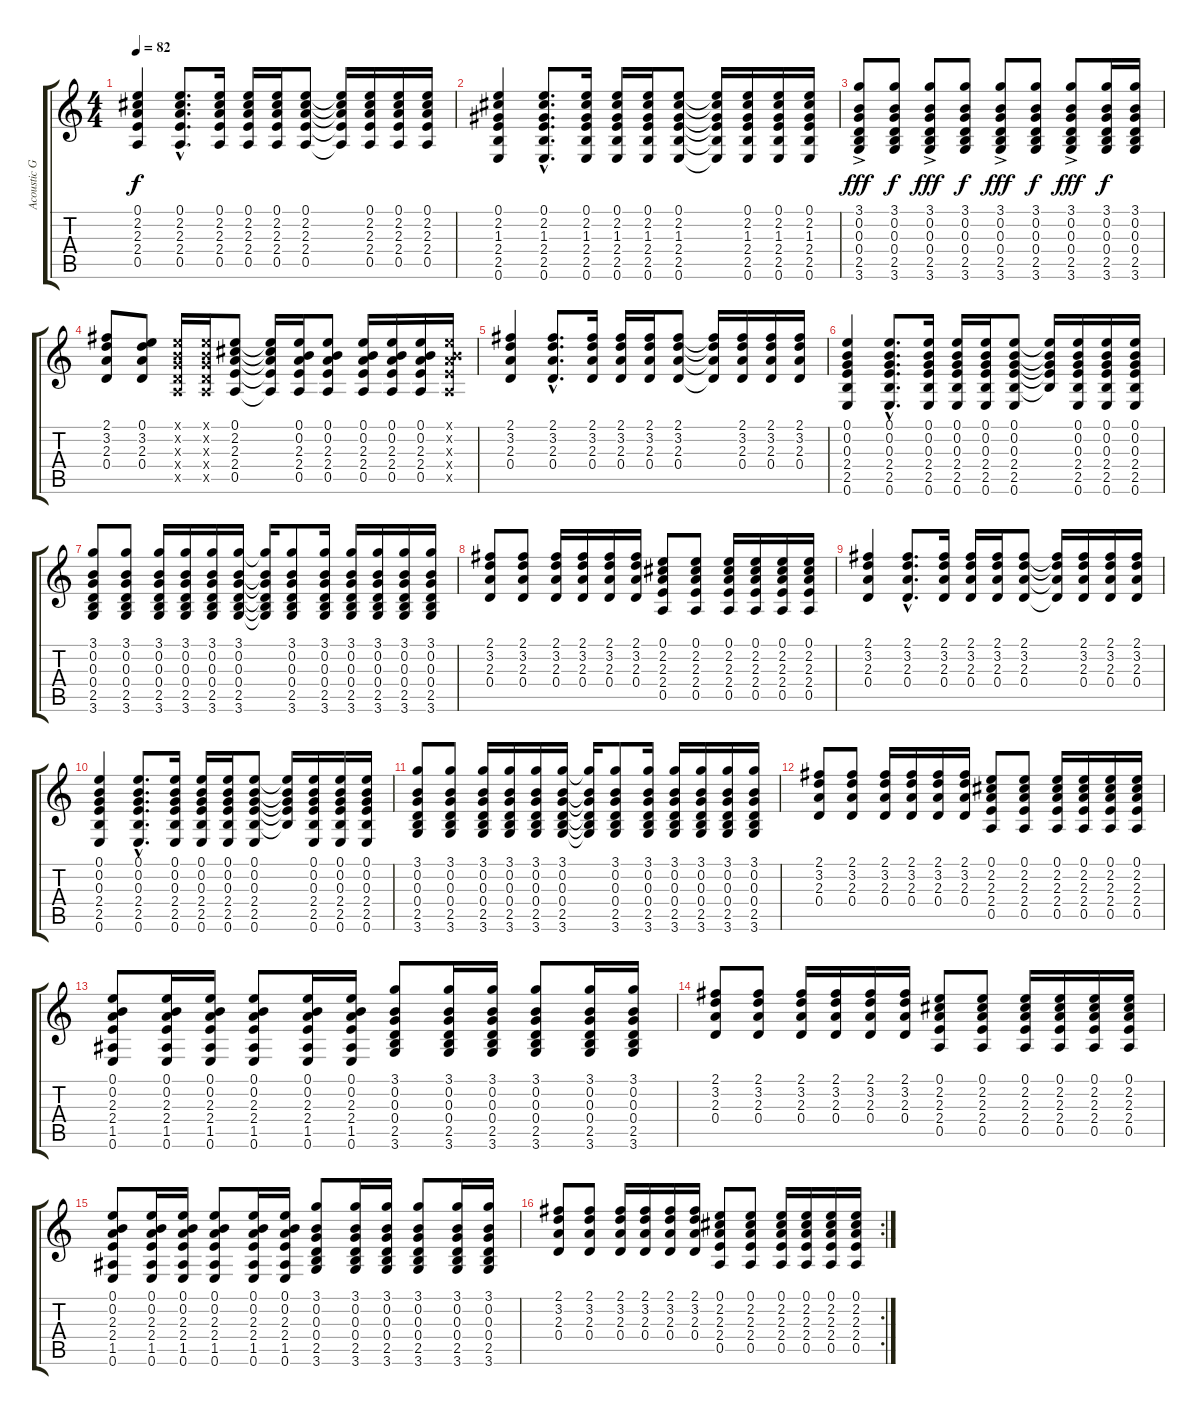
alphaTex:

\track ("Acoustic Guitar" "Acoustic G") {instrument acousticguitarnylon}
\staff {score tabs}
\tuning (E4 B3 G3 D3 A2 E2) {hide}
\ts (4 4)
\tempo 82
\clef g2
\ks c
(0.1 2.2 2.3 2.4 0.5).4{dy f} (0.1{hac} 2.2{hac} 2.3{hac} 2.4{hac} 0.5{hac}).8{d} (0.1 2.2 2.3 2.4 0.5).16 (0.1 2.2 2.3 2.4 0.5).16 (0.1 2.2 2.3 2.4 0.5).16 (0.1 2.2 2.3 2.4 0.5).8 (0.1{t} 2.2{t} 2.3{t} 2.4{t} 0.5{t}).16 (0.1 2.2 2.3 2.4 0.5).16 (0.1 2.2 2.3 2.4 0.5).16 (0.1 2.2 2.3 2.4 0.5).16 |
(0.1 2.2 1.3 2.4 2.5 0.6).4 (0.1{hac} 2.2{hac} 1.3{hac} 2.4{hac} 2.5{hac} 0.6{hac}).8{d} (0.1 2.2 1.3 2.4 2.5 0.6).16 (0.1 2.2 1.3 2.4 2.5 0.6).16 (0.1 2.2 1.3 2.4 2.5 0.6).16 (0.1 2.2 1.3 2.4 2.5 0.6).8 (0.1{t} 2.2{t} 1.3{t} 2.4{t} 2.5{t} 0.6{t}).16 (0.1 2.2 1.3 2.4 2.5 0.6).16 (0.1 2.2 1.3 2.4 2.5 0.6).16 (0.1 2.2 1.3 2.4 2.5 0.6).16 |
(3.1{ac} 0.2{ac} 0.3{ac} 0.4{ac} 2.5{ac} 3.6{ac}).8{dy fff} (3.1 0.2 0.3 0.4 2.5 3.6).8{dy f} (3.1{ac} 0.2{ac} 0.3{ac} 0.4{ac} 2.5{ac} 3.6{ac}).8{dy fff} (3.1 0.2 0.3 0.4 2.5 3.6).8{dy f} (3.1{ac} 0.2{ac} 0.3{ac} 0.4{ac} 2.5{ac} 3.6{ac}).8{dy fff} (3.1 0.2 0.3 0.4 2.5 3.6).8{dy f} (3.1{ac} 0.2{ac} 0.3{ac} 0.4{ac} 2.5{ac} 3.6{ac}).8{dy fff} (3.1 0.2 0.3 0.4 2.5 3.6).16{dy f} (3.1 0.2 0.3 0.4 2.5 3.6).16 |
(2.1 3.2 2.3 0.4).8 (0.1 3.2 2.3 0.4).8 (0.1{x} 0.2{x} 0.3{x} 0.4{x} 0.5{x}).16 (0.1{x} 0.2{x} 0.3{x} 0.4{x} 0.5{x}).16 (0.1 2.2 2.3 2.4 0.5).8 (0.1{t} 2.2{t} 2.3{t} 2.4{t} 0.5{t}).16 (0.1 0.2 2.3 2.4 0.5).16 (0.1 0.2 2.3 2.4 0.5).8 (0.1 0.2 2.3 2.4 0.5).16 (0.1 0.2 2.3 2.4 0.5).16 (0.1 0.2 2.3 2.4 0.5).16 (0.1{x} 0.2{x} 2.3{x} 2.4{x} 0.5{x}).16 |
(2.1 3.2 2.3 0.4).4 (2.1{hac} 3.2{hac} 2.3{hac} 0.4{hac}).8{d} (2.1 3.2 2.3 0.4).16 (2.1 3.2 2.3 0.4).16 (2.1 3.2 2.3 0.4).16 (2.1 3.2 2.3 0.4).8 (2.1{t} 3.2{t} 2.3{t} 0.4{t}).16 (2.1 3.2 2.3 0.4).16 (2.1 3.2 2.3 0.4).16 (2.1 3.2 2.3 0.4).16 |
(0.1 0.2 0.3 2.4 2.5 0.6).4 (0.1{hac} 0.2{hac} 0.3{hac} 2.4{hac} 2.5{hac} 0.6{hac}).8{d} (0.1 0.2 0.3 2.4 2.5 0.6).16 (0.1 0.2 0.3 2.4 2.5 0.6).16 (0.1 0.2 0.3 2.4 2.5 0.6).16 (0.1 0.2 0.3 2.4 2.5 0.6).8 (0.1{t} 0.2{t} 0.3{t} 2.4{t} 2.5{t}).16 (0.1 0.2 0.3 2.4 2.5 0.6).16 (0.1 0.2 0.3 2.4 2.5 0.6).16 (0.1 0.2 0.3 2.4 2.5 0.6).16 |
(3.1 0.2 0.3 0.4 2.5 3.6).8 (3.1 0.2 0.3 0.4 2.5 3.6).8 (3.1 0.2 0.3 0.4 2.5 3.6).16 (3.1 0.2 0.3 0.4 2.5 3.6).16 (3.1 0.2 0.3 0.4 2.5 3.6).16 (3.1 0.2 0.3 0.4 2.5 3.6).16 (3.1{t} 0.2{t} 0.3{t} 0.4{t} 2.5{t} 3.6{t}).16 (3.1 0.2 0.3 0.4 2.5 3.6).8 (3.1 0.2 0.3 0.4 2.5 3.6).16 (3.1 0.2 0.3 0.4 2.5 3.6).16 (3.1 0.2 0.3 0.4 2.5 3.6).16 (3.1 0.2 0.3 0.4 2.5 3.6).16 (3.1 0.2 0.3 0.4 2.5 3.6).16 |
(2.1 3.2 2.3 0.4).8 (2.1 3.2 2.3 0.4).8 (2.1 3.2 2.3 0.4).16 (2.1 3.2 2.3 0.4).16 (2.1 3.2 2.3 0.4).16 (2.1 3.2 2.3 0.4).16 (0.1 2.2 2.3 2.4 0.5).8 (0.1 2.2 2.3 2.4 0.5).8 (0.1 2.2 2.3 2.4 0.5).16 (0.1 2.2 2.3 2.4 0.5).16 (0.1 2.2 2.3 2.4 0.5).16 (0.1 2.2 2.3 2.4 0.5).16 |
(2.1 3.2 2.3 0.4).4 (2.1{hac} 3.2{hac} 2.3{hac} 0.4{hac}).8{d} (2.1 3.2 2.3 0.4).16 (2.1 3.2 2.3 0.4).16 (2.1 3.2 2.3 0.4).16 (2.1 3.2 2.3 0.4).8 (2.1{t} 3.2{t} 2.3{t} 0.4{t}).16 (2.1 3.2 2.3 0.4).16 (2.1 3.2 2.3 0.4).16 (2.1 3.2 2.3 0.4).16 |
(0.1 0.2 0.3 2.4 2.5 0.6).4 (0.1{hac} 0.2{hac} 0.3{hac} 2.4{hac} 2.5{hac} 0.6{hac}).8{d} (0.1 0.2 0.3 2.4 2.5 0.6).16 (0.1 0.2 0.3 2.4 2.5 0.6).16 (0.1 0.2 0.3 2.4 2.5 0.6).16 (0.1 0.2 0.3 2.4 2.5 0.6).8 (0.1{t} 0.2{t} 0.3{t} 2.4{t} 2.5{t}).16 (0.1 0.2 0.3 2.4 2.5 0.6).16 (0.1 0.2 0.3 2.4 2.5 0.6).16 (0.1 0.2 0.3 2.4 2.5 0.6).16 |
(3.1 0.2 0.3 0.4 2.5 3.6).8 (3.1 0.2 0.3 0.4 2.5 3.6).8 (3.1 0.2 0.3 0.4 2.5 3.6).16 (3.1 0.2 0.3 0.4 2.5 3.6).16 (3.1 0.2 0.3 0.4 2.5 3.6).16 (3.1 0.2 0.3 0.4 2.5 3.6).16 (3.1{t} 0.2{t} 0.3{t} 0.4{t} 2.5{t} 3.6{t}).16 (3.1 0.2 0.3 0.4 2.5 3.6).8 (3.1 0.2 0.3 0.4 2.5 3.6).16 (3.1 0.2 0.3 0.4 2.5 3.6).16 (3.1 0.2 0.3 0.4 2.5 3.6).16 (3.1 0.2 0.3 0.4 2.5 3.6).16 (3.1 0.2 0.3 0.4 2.5 3.6).16 |
(2.1 3.2 2.3 0.4).8 (2.1 3.2 2.3 0.4).8 (2.1 3.2 2.3 0.4).16 (2.1 3.2 2.3 0.4).16 (2.1 3.2 2.3 0.4).16 (2.1 3.2 2.3 0.4).16 (0.1 2.2 2.3 2.4 0.5).8 (0.1 2.2 2.3 2.4 0.5).8 (0.1 2.2 2.3 2.4 0.5).16 (0.1 2.2 2.3 2.4 0.5).16 (0.1 2.2 2.3 2.4 0.5).16 (0.1 2.2 2.3 2.4 0.5).16 |
(0.1 0.2 2.3 2.4 1.5 0.6).8 (0.1 0.2 2.3 2.4 1.5 0.6).16 (0.1 0.2 2.3 2.4 1.5 0.6).16 (0.1 0.2 2.3 2.4 1.5 0.6).8 (0.1 0.2 2.3 2.4 1.5 0.6).16 (0.1 0.2 2.3 2.4 1.5 0.6).16 (3.1 0.2 0.3 0.4 2.5 3.6).8 (3.1 0.2 0.3 0.4 2.5 3.6).16 (3.1 0.2 0.3 0.4 2.5 3.6).16 (3.1 0.2 0.3 0.4 2.5 3.6).8 (3.1 0.2 0.3 0.4 2.5 3.6).16 (3.1 0.2 0.3 0.4 2.5 3.6).16 |
(2.1 3.2 2.3 0.4).8 (2.1 3.2 2.3 0.4).8 (2.1 3.2 2.3 0.4).16 (2.1 3.2 2.3 0.4).16 (2.1 3.2 2.3 0.4).16 (2.1 3.2 2.3 0.4).16 (0.1 2.2 2.3 2.4 0.5).8 (0.1 2.2 2.3 2.4 0.5).8 (0.1 2.2 2.3 2.4 0.5).16 (0.1 2.2 2.3 2.4 0.5).16 (0.1 2.2 2.3 2.4 0.5).16 (0.1 2.2 2.3 2.4 0.5).16 |
(0.1 0.2 2.3 2.4 1.5 0.6).8 (0.1 0.2 2.3 2.4 1.5 0.6).16 (0.1 0.2 2.3 2.4 1.5 0.6).16 (0.1 0.2 2.3 2.4 1.5 0.6).8 (0.1 0.2 2.3 2.4 1.5 0.6).16 (0.1 0.2 2.3 2.4 1.5 0.6).16 (3.1 0.2 0.3 0.4 2.5 3.6).8 (3.1 0.2 0.3 0.4 2.5 3.6).16 (3.1 0.2 0.3 0.4 2.5 3.6).16 (3.1 0.2 0.3 0.4 2.5 3.6).8 (3.1 0.2 0.3 0.4 2.5 3.6).16 (3.1 0.2 0.3 0.4 2.5 3.6).16 |
\rc 2
(2.1 3.2 2.3 0.4).8 (2.1 3.2 2.3 0.4).8 (2.1 3.2 2.3 0.4).16 (2.1 3.2 2.3 0.4).16 (2.1 3.2 2.3 0.4).16 (2.1 3.2 2.3 0.4).16 (0.1 2.2 2.3 2.4 0.5).8 (0.1 2.2 2.3 2.4 0.5).8 (0.1 2.2 2.3 2.4 0.5).16 (0.1 2.2 2.3 2.4 0.5).16 (0.1 2.2 2.3 2.4 0.5).16 (0.1 2.2 2.3 2.4 0.5).16
